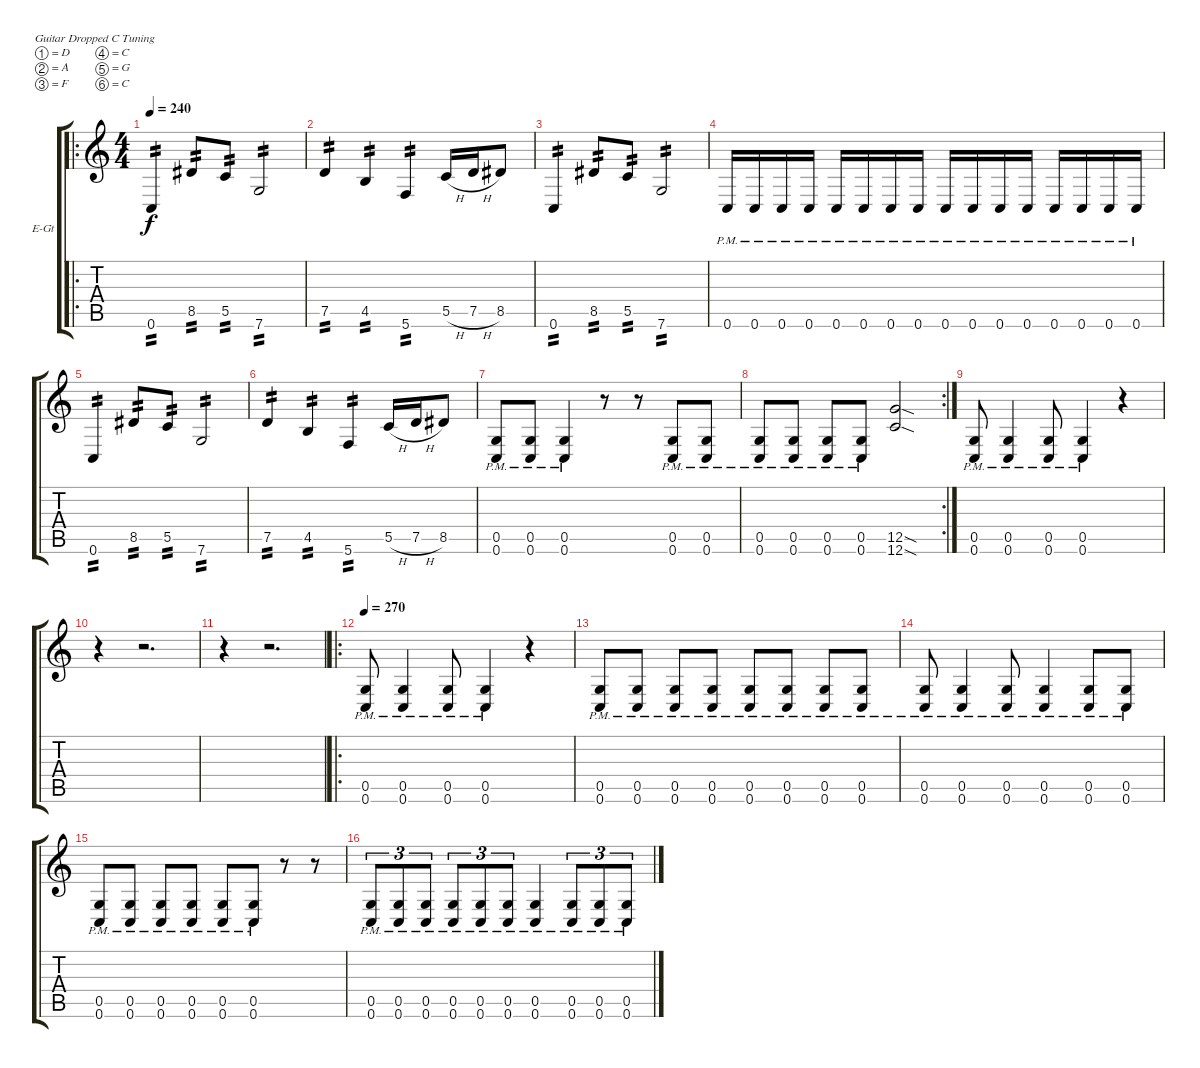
\bracketExtendMode groupsimilarinstruments
\firstSystemTrackNameOrientation horizontal
\otherSystemsTrackNameOrientation horizontal
\track ("Sal" "E-Gt") {instrument distortionguitar}
\staff {score tabs}
\tuning (D4 A3 F3 C3 G2 C2)
\ro
\ts (4 4)
\tempo 240
\clef g2
\ks c
0.6.4{tp 2 dy f} 8.5.8{tp 2} 5.5.8{tp 2} 7.6.2{tp 2} |
7.5.4{tp 2} 4.5.4{tp 2} 5.6.4{tp 2} 5.5{h}.16 7.5{h}.16 8.5.8 |
0.6.4{tp 2} 8.5.8{tp 2} 5.5.8{tp 2} 7.6.2{tp 2} |
0.6{pm}.16 0.6{pm}.16 0.6{pm}.16 0.6{pm}.16 0.6{pm}.16 0.6{pm}.16 0.6{pm}.16 0.6{pm}.16 0.6{pm}.16 0.6{pm}.16 0.6{pm}.16 0.6{pm}.16 0.6{pm}.16 0.6{pm}.16 0.6{pm}.16 0.6{pm}.16 |
0.6.4{tp 2} 8.5.8{tp 2} 5.5.8{tp 2} 7.6.2{tp 2} |
7.5.4{tp 2} 4.5.4{tp 2} 5.6.4{tp 2} 5.5{h}.16 7.5{h}.16 8.5.8 |
(0.5{pm} 0.6{pm}).8 (0.5{pm} 0.6{pm}).8 (0.5{pm} 0.6{pm}).4 r.8 r.8 (0.5{pm} 0.6{pm}).8 (0.5{pm} 0.6{pm}).8 |
\rc 2
(0.5{pm} 0.6{pm}).8 (0.5{pm} 0.6{pm}).8 (0.5{pm} 0.6{pm}).8 (0.5{pm} 0.6{pm}).8 (12.5{sod} 12.6{sod}).2 |
(0.5{pm} 0.6{pm}).8 (0.5{pm} 0.6{pm}).4 (0.5{pm} 0.6{pm}).8 (0.5{pm} 0.6{pm}).4 r.4 |
r.4 r.2{d} |
r.4 r.2{d} |
\ro
\tempo 270
(0.5{pm} 0.6{pm}).8 (0.5{pm} 0.6{pm}).4 (0.5{pm} 0.6{pm}).8 (0.5{pm} 0.6{pm}).4 r.4 |
(0.5{pm} 0.6{pm}).8 (0.5{pm} 0.6{pm}).8 (0.5{pm} 0.6{pm}).8 (0.5{pm} 0.6{pm}).8 (0.5{pm} 0.6{pm}).8 (0.5{pm} 0.6{pm}).8 (0.5{pm} 0.6{pm}).8 (0.5{pm} 0.6{pm}).8 |
(0.5{pm} 0.6{pm}).8 (0.5{pm} 0.6{pm}).4 (0.5{pm} 0.6{pm}).8 (0.5{pm} 0.6{pm}).4 (0.5{pm} 0.6{pm}).8 (0.5{pm} 0.6{pm}).8 |
(0.5{pm} 0.6{pm}).8 (0.5{pm} 0.6{pm}).8 (0.5{pm} 0.6{pm}).8 (0.5{pm} 0.6{pm}).8 (0.5{pm} 0.6{pm}).8 (0.5{pm} 0.6{pm}).8 r.8 r.8 |
(0.5{pm} 0.6{pm}).8{tu (3 2)} (0.5{pm} 0.6{pm}).8{tu (3 2)} (0.5{pm} 0.6{pm}).8{tu (3 2)} (0.5{pm} 0.6{pm}).8{tu (3 2)} (0.5{pm} 0.6{pm}).8{tu (3 2)} (0.5{pm} 0.6{pm}).8{tu (3 2)} (0.5{pm} 0.6{pm}).4 (0.5{pm} 0.6{pm}).8{tu (3 2)} (0.5{pm} 0.6{pm}).8{tu (3 2)} (0.5{pm} 0.6{pm}).8{tu (3 2)}
